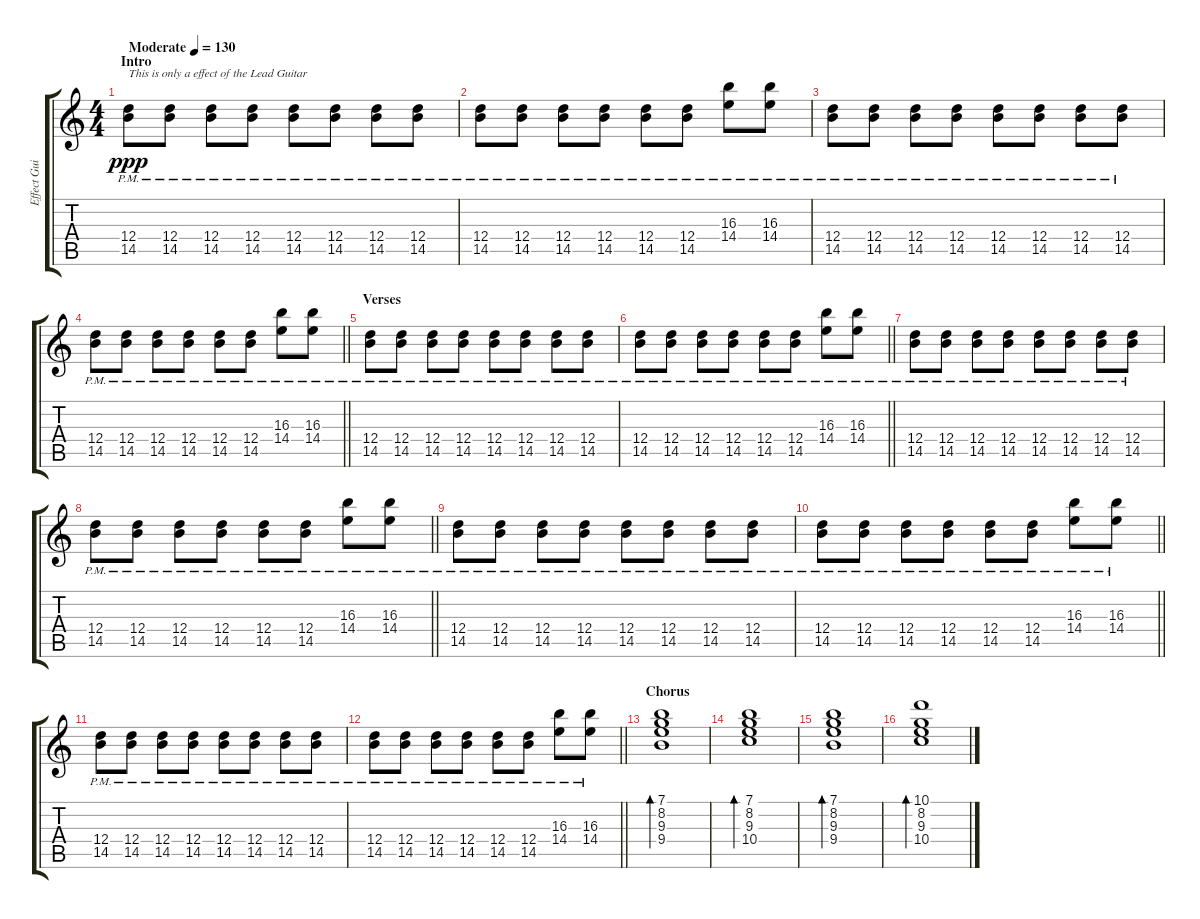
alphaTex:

\track ("Effect Guitar and Rythmn Guitar" "Effect Gui") {instrument overdrivenguitar}
\staff {score tabs}
\tuning (E4 B3 G3 D3 A2 E2) {hide}
\ts (4 4)
\section ("" "Intro")
\tempo (130 "Moderate")
\clef g2
\ks c
(12.4{pm} 14.5{pm}).8{txt "This is only a effect of the Lead Guitar" dy ppp volume 4 instrument overdrivenguitar} (12.4{pm} 14.5{pm}).8 (12.4{pm} 14.5{pm}).8 (12.4{pm} 14.5{pm}).8 (12.4{pm} 14.5{pm}).8 (12.4{pm} 14.5{pm}).8 (12.4{pm} 14.5{pm}).8 (12.4{pm} 14.5{pm}).8 |
(12.4{pm} 14.5{pm}).8 (12.4{pm} 14.5{pm}).8 (12.4{pm} 14.5{pm}).8 (12.4{pm} 14.5{pm}).8 (12.4{pm} 14.5{pm}).8 (12.4{pm} 14.5{pm}).8 (16.3{pm} 14.4{pm}).8 (16.3{pm} 14.4{pm}).8 |
(12.4{pm} 14.5{pm}).8 (12.4{pm} 14.5{pm}).8 (12.4{pm} 14.5{pm}).8 (12.4{pm} 14.5{pm}).8 (12.4{pm} 14.5{pm}).8 (12.4{pm} 14.5{pm}).8 (12.4{pm} 14.5{pm}).8 (12.4{pm} 14.5{pm}).8 |
\barLineRight lightlight
(12.4{pm} 14.5{pm}).8 (12.4{pm} 14.5{pm}).8 (12.4{pm} 14.5{pm}).8 (12.4{pm} 14.5{pm}).8 (12.4{pm} 14.5{pm}).8 (12.4{pm} 14.5{pm}).8 (16.3{pm} 14.4{pm}).8 (16.3{pm} 14.4{pm}).8 |
\section ("" "Verses")
(12.4{pm} 14.5{pm}).8 (12.4{pm} 14.5{pm}).8 (12.4{pm} 14.5{pm}).8 (12.4{pm} 14.5{pm}).8 (12.4{pm} 14.5{pm}).8 (12.4{pm} 14.5{pm}).8 (12.4{pm} 14.5{pm}).8 (12.4{pm} 14.5{pm}).8 |
\barLineRight lightlight
(12.4{pm} 14.5{pm}).8 (12.4{pm} 14.5{pm}).8 (12.4{pm} 14.5{pm}).8 (12.4{pm} 14.5{pm}).8 (12.4{pm} 14.5{pm}).8 (12.4{pm} 14.5{pm}).8 (16.3{pm} 14.4{pm}).8 (16.3{pm} 14.4{pm}).8 |
(12.4{pm} 14.5{pm}).8 (12.4{pm} 14.5{pm}).8 (12.4{pm} 14.5{pm}).8 (12.4{pm} 14.5{pm}).8 (12.4{pm} 14.5{pm}).8 (12.4{pm} 14.5{pm}).8 (12.4{pm} 14.5{pm}).8 (12.4{pm} 14.5{pm}).8 |
\barLineRight lightlight
(12.4{pm} 14.5{pm}).8 (12.4{pm} 14.5{pm}).8 (12.4{pm} 14.5{pm}).8 (12.4{pm} 14.5{pm}).8 (12.4{pm} 14.5{pm}).8 (12.4{pm} 14.5{pm}).8 (16.3{pm} 14.4{pm}).8 (16.3{pm} 14.4{pm}).8 |
(12.4{pm} 14.5{pm}).8 (12.4{pm} 14.5{pm}).8 (12.4{pm} 14.5{pm}).8 (12.4{pm} 14.5{pm}).8 (12.4{pm} 14.5{pm}).8 (12.4{pm} 14.5{pm}).8 (12.4{pm} 14.5{pm}).8 (12.4{pm} 14.5{pm}).8 |
\barLineRight lightlight
(12.4{pm} 14.5{pm}).8 (12.4{pm} 14.5{pm}).8 (12.4{pm} 14.5{pm}).8 (12.4{pm} 14.5{pm}).8 (12.4{pm} 14.5{pm}).8 (12.4{pm} 14.5{pm}).8 (16.3{pm} 14.4{pm}).8 (16.3{pm} 14.4{pm}).8 |
(12.4{pm} 14.5{pm}).8 (12.4{pm} 14.5{pm}).8 (12.4{pm} 14.5{pm}).8 (12.4{pm} 14.5{pm}).8 (12.4{pm} 14.5{pm}).8 (12.4{pm} 14.5{pm}).8 (12.4{pm} 14.5{pm}).8 (12.4{pm} 14.5{pm}).8 |
\barLineRight lightlight
(12.4{pm} 14.5{pm}).8 (12.4{pm} 14.5{pm}).8 (12.4{pm} 14.5{pm}).8 (12.4{pm} 14.5{pm}).8 (12.4{pm} 14.5{pm}).8 (12.4{pm} 14.5{pm}).8 (16.3{pm} 14.4{pm}).8 (16.3{pm} 14.4{pm}).8 |
\section ("" "Chorus")
(7.1 8.2 9.3 9.4).1{bd 480} |
(7.1 8.2 9.3 10.4).1{bd 480} |
(7.1 8.2 9.3 9.4).1{bd 480} |
(10.1 8.2 9.3 10.4).1{bd 480}
